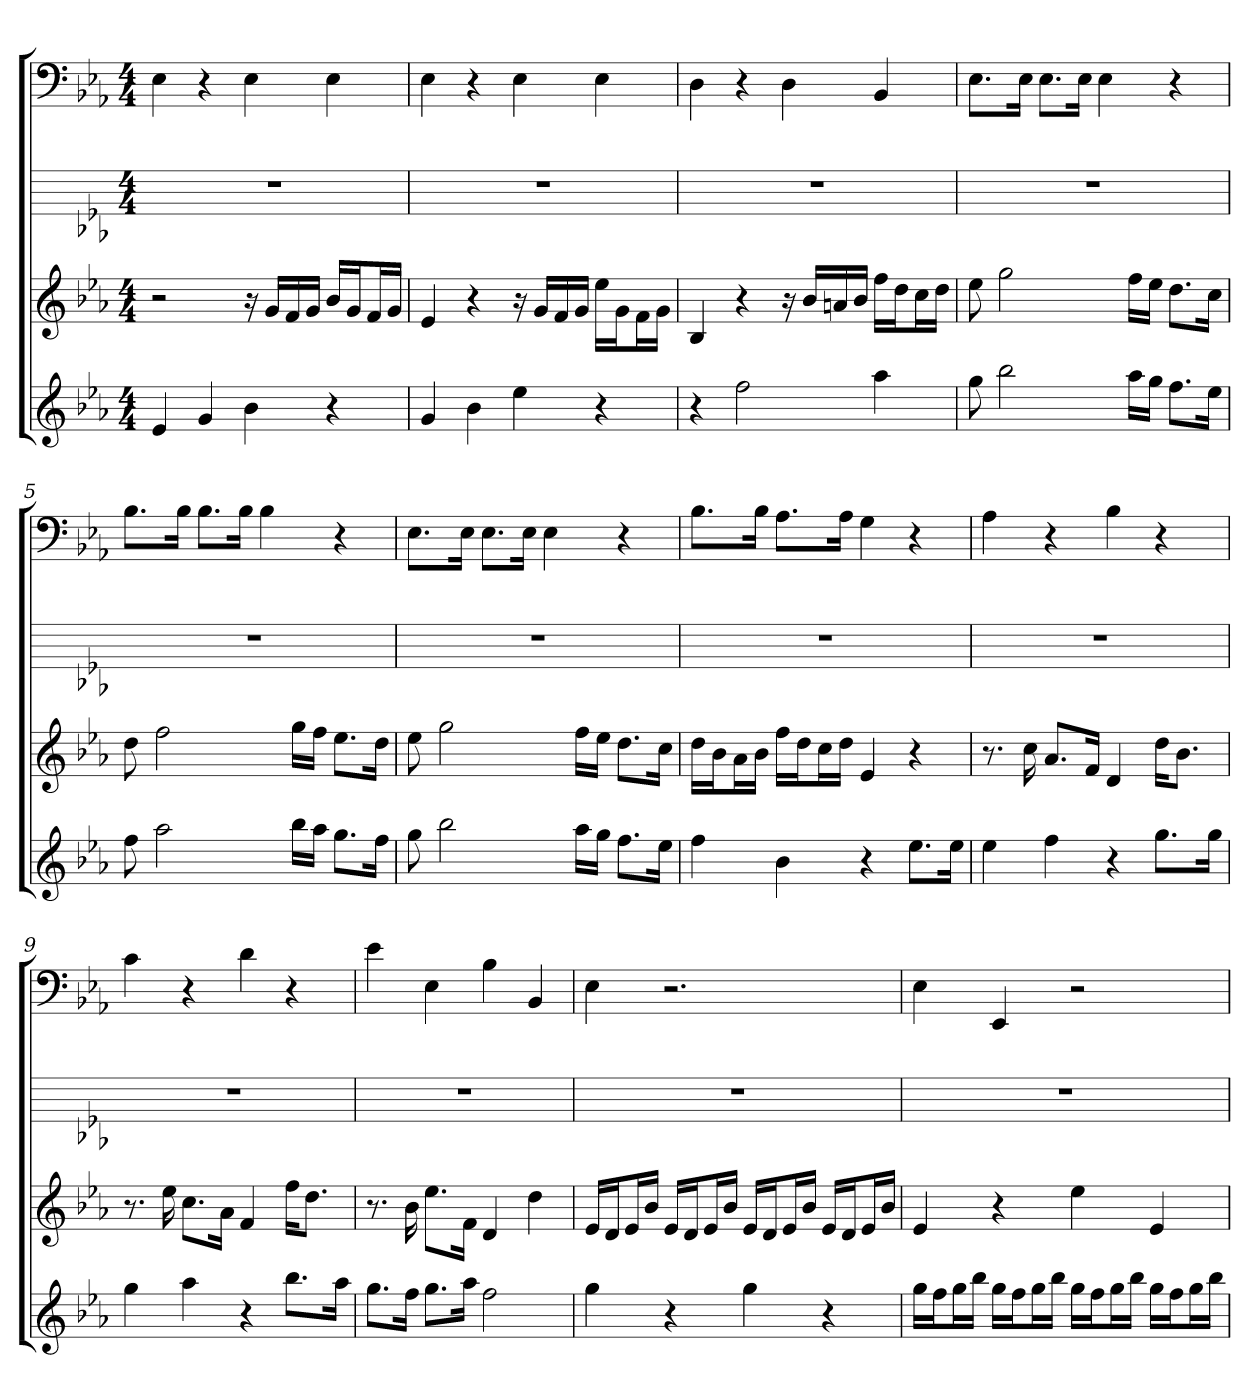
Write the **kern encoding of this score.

**kern	**kern	**kern	**kern
*part4	*part3	*part2	*part1
*staff4	*staff3	*staff2	*staff1
*	*	*	*clefF4
*k[b-e-a-]	*k[b-e-a-]	*k[b-e-a-]	*k[b-e-a-]
*E-:	*E-:	*E-:	*E-:
*M4/4	*M4/4	*M4/4	*M4/4
=1	=1	=1	=1
4e-	2r	1r	4E-
4g	.	.	4r
4b-	16r	.	4E-
.	16gLL	.	.
.	16f	.	.
.	16gJJ	.	.
4r	16b-LL	.	4E-
.	16gJ	.	.
.	16fL	.	.
.	16gJJ	.	.
=2	=2	=2	=2
4g	4e-	1r	4E-
4b-	4r	.	4r
4ee-	16r	.	4E-
.	16gLL	.	.
.	16f	.	.
.	16gJJ	.	.
4r	16ee-LL	.	4E-
.	16gJ	.	.
.	16fL	.	.
.	16gJJ	.	.
=3	=3	=3	=3
4r	4B-	1r	4D
2ff	4r	.	4r
.	16r	.	4D
.	16b-LL	.	.
.	16an	.	.
.	16b-JJ	.	.
4aa-	16ffLL	.	4BB-
.	16ddJ	.	.
.	16ccL	.	.
.	16ddJJ	.	.
=4	=4	=4	=4
8gg	8ee-	1r	8.E-\L
2bb-	2gg	.	.
.	.	.	16E-\Jk
.	.	.	8.E-\L
.	.	.	16E-\Jk
.	.	.	4E-
16aa-LL	16ffLL	.	.
16ggJJ	16ee-JJ	.	.
8.ffL	8.ddL	.	4r
16ee-Jk	16ccJk	.	.
=5	=5	=5	=5
8ff	8dd	1r	8.B-\L
2aa-	2ff	.	.
.	.	.	16B-\Jk
.	.	.	8.B-\L
.	.	.	16B-\Jk
.	.	.	4B-
16bb-LL	16ggLL	.	.
16aa-JJ	16ffJJ	.	.
8.ggL	8.ee-L	.	4r
16ffJk	16ddJk	.	.
=6	=6	=6	=6
8gg	8ee-	1r	8.E-\L
2bb-	2gg	.	.
.	.	.	16E-\Jk
.	.	.	8.E-\L
.	.	.	16E-\Jk
.	.	.	4E-
16aa-LL	16ffLL	.	.
16ggJJ	16ee-JJ	.	.
8.ffL	8.ddL	.	4r
16ee-Jk	16ccJk	.	.
=7	=7	=7	=7
4ff	16ddLL	1r	8.B-\L
.	16b-J	.	.
.	16a-L	.	.
.	16b-JJ	.	16B-\Jk
4b-	16ffLL	.	8.A-\L
.	16ddJ	.	.
.	16ccL	.	.
.	16ddJJ	.	16A-\Jk
4r	4e-	.	4G
8.ee-L	4r	.	4r
16ee-Jk	.	.	.
=8	=8	=8	=8
4ee-	8.r	1r	4A-
.	16cc	.	.
4ff	8.a-L	.	4r
.	16fJk	.	.
4r	4d	.	4B-
8.ggL	16ddKL	.	4r
.	8.b-J	.	.
16ggJk	.	.	.
=9	=9	=9	=9
4gg	8.r	1r	4c
.	16ee-	.	.
4aa-	8.ccL	.	4r
.	16a-Jk	.	.
4r	4f	.	4d
8.bb-L	16ffKL	.	4r
.	8.ddJ	.	.
16aa-Jk	.	.	.
=10	=10	=10	=10
8.ggL	8.r	1r	4e-
16ffJk	16b-	.	.
8.ggL	8.ee-L	.	4E-
16aa-Jk	16fJk	.	.
2ff	4d	.	4B-
.	4dd	.	4BB-
=11	=11	=11	=11
4gg	16e-LL	1r	4E-
.	16dJ	.	.
.	16e-L	.	.
.	16b-JJ	.	.
4r	16e-LL	.	2.r
.	16dJ	.	.
.	16e-L	.	.
.	16b-JJ	.	.
4gg	16e-LL	.	.
.	16dJ	.	.
.	16e-L	.	.
.	16b-JJ	.	.
4r	16e-LL	.	.
.	16dJ	.	.
.	16e-L	.	.
.	16b-JJ	.	.
=12	=12	=12	=12
16ggLL	4e-	1r	4E-
16ffJ	.	.	.
16ggL	.	.	.
16bb-JJ	.	.	.
16ggLL	4r	.	4EE-
16ffJ	.	.	.
16ggL	.	.	.
16bb-JJ	.	.	.
16ggLL	4ee-	.	2r
16ffJ	.	.	.
16ggL	.	.	.
16bb-JJ	.	.	.
16ggLL	4e-	.	.
16ffJ	.	.	.
16ggL	.	.	.
16bb-JJ	.	.	.
=	=	=	=
*-	*-	*-	*-
